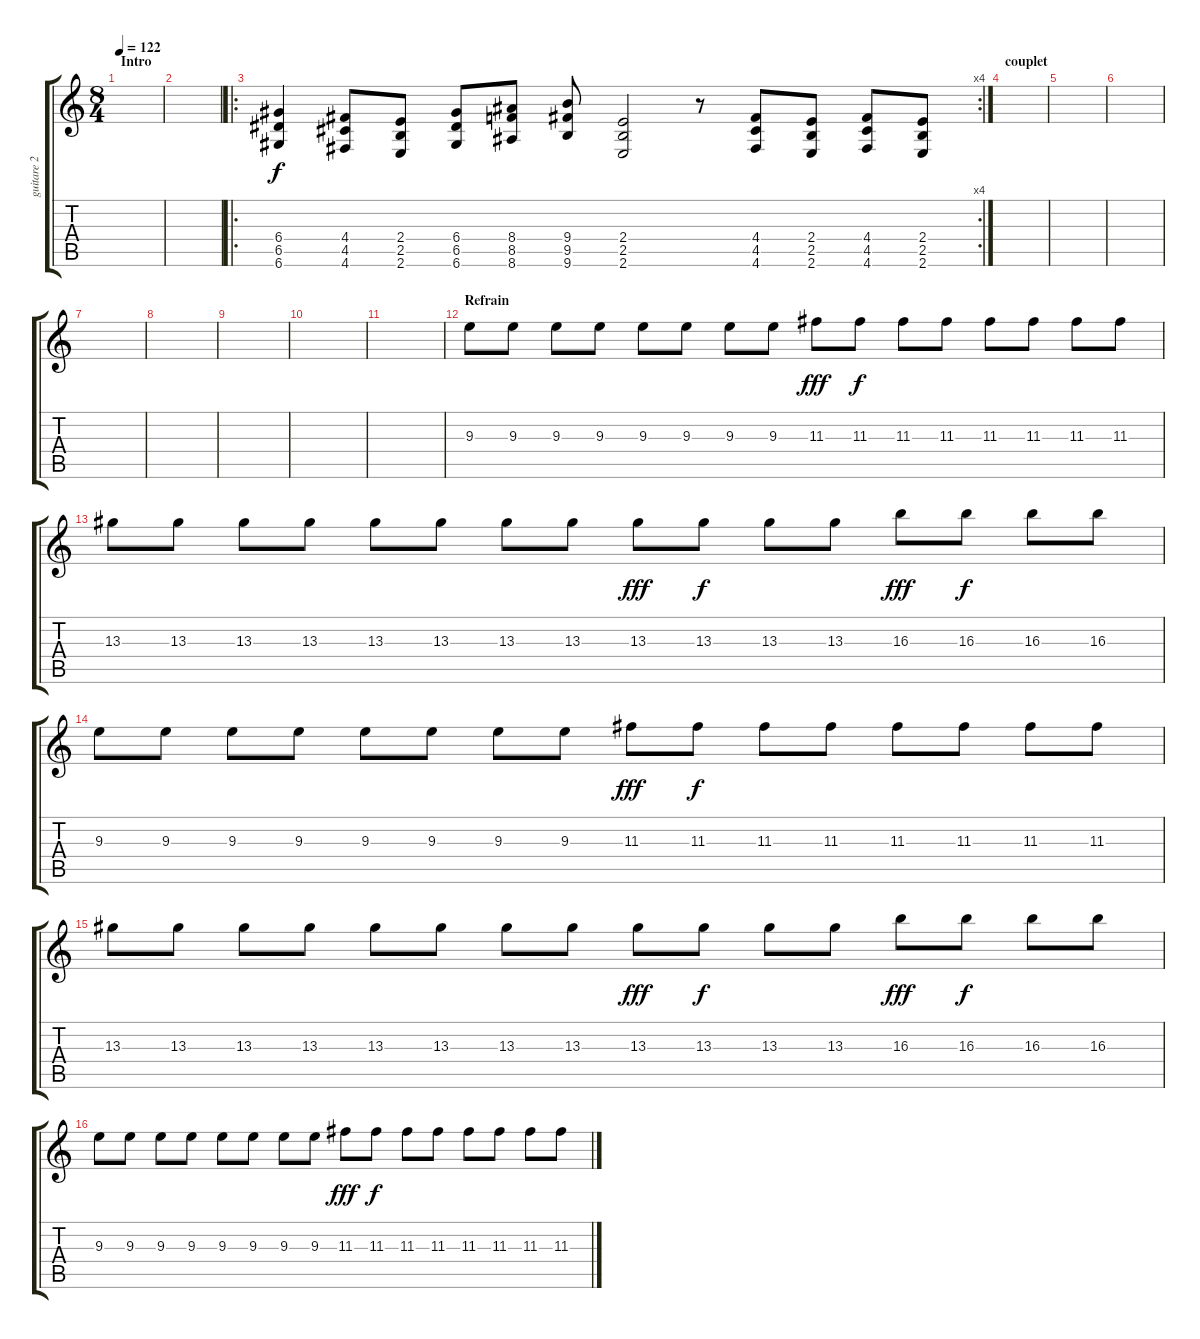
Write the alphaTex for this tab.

\track ("guitare 2" "guitare 2") {instrument overdrivenguitar}
\staff {score tabs}
\tuning (E4 B3 G3 D3 A2 D2) {hide}
\ts (8 4)
\section ("" "Intro")
\tempo 122
\clef g2
\ks c
|
|
\ro
\rc 4
(6.4 6.5 6.6).4 (4.4 4.5 4.6).8 (2.4 2.5 2.6).8 (6.4 6.5 6.6).8 (8.4 8.5 8.6).8 (9.4 9.5 9.6).8 (2.4 2.5 2.6).2 r.8 (4.4 4.5 4.6).8 (2.4 2.5 2.6).8 (4.4 4.5 4.6).8 (2.4 2.5 2.6).8 |
\section ("" "couplet")
|
|
|
|
|
|
|
|
\section ("" "Refrain")
9.3.8 9.3.8 9.3.8 9.3.8 9.3.8 9.3.8 9.3.8 9.3.8 11.3.8{dy fff} 11.3.8{dy f} 11.3.8 11.3.8 11.3.8 11.3.8 11.3.8 11.3.8 |
13.3.8 13.3.8 13.3.8 13.3.8 13.3.8 13.3.8 13.3.8 13.3.8 13.3.8{dy fff} 13.3.8{dy f} 13.3.8 13.3.8 16.3.8{dy fff} 16.3.8{dy f} 16.3.8 16.3.8 |
9.3.8 9.3.8 9.3.8 9.3.8 9.3.8 9.3.8 9.3.8 9.3.8 11.3.8{dy fff} 11.3.8{dy f} 11.3.8 11.3.8 11.3.8 11.3.8 11.3.8 11.3.8 |
13.3.8 13.3.8 13.3.8 13.3.8 13.3.8 13.3.8 13.3.8 13.3.8 13.3.8{dy fff} 13.3.8{dy f} 13.3.8 13.3.8 16.3.8{dy fff} 16.3.8{dy f} 16.3.8 16.3.8 |
9.3.8 9.3.8 9.3.8 9.3.8 9.3.8 9.3.8 9.3.8 9.3.8 11.3.8{dy fff} 11.3.8{dy f} 11.3.8 11.3.8 11.3.8 11.3.8 11.3.8 11.3.8
